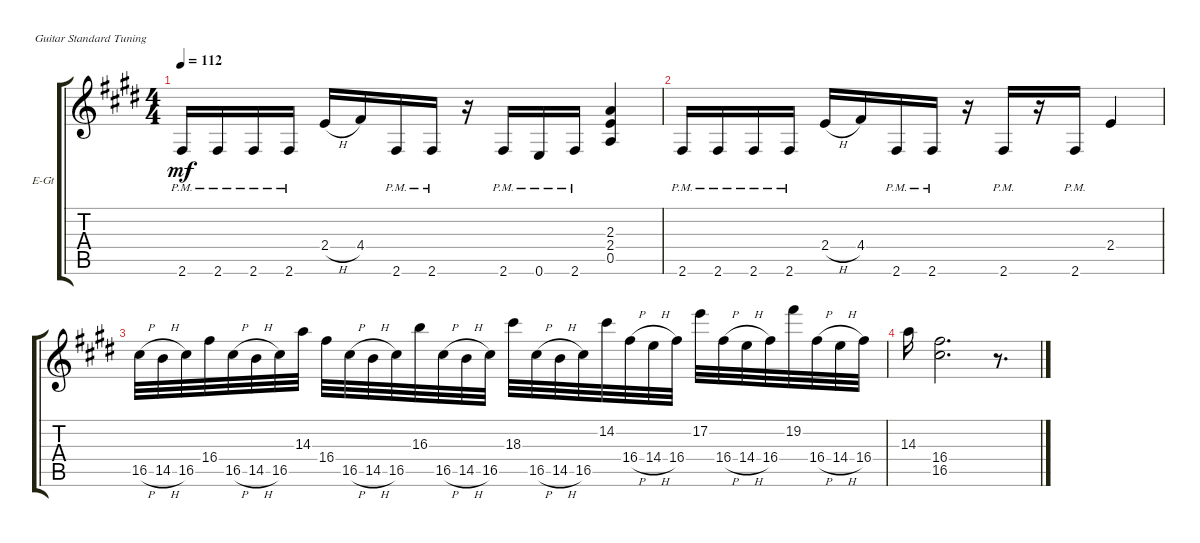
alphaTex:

\defaultSystemsLayout 4
\bracketExtendMode groupsimilarinstruments
\firstSystemTrackNameOrientation horizontal
\otherSystemsTrackNameOrientation horizontal
\track ("Electric Guitar" "E-Gt") {instrument overdrivenguitar}
\staff {score tabs}
\tuning (E4 B3 G3 D3 A2 E2)
\ts (4 4)
\tempo 112
\clef g2
\ks e
2.6{pm}.16{dy mf} 2.6{pm}.16 2.6{pm}.16 2.6{pm}.16 2.4{h}.16 4.4.16 2.6{pm}.16 2.6{pm}.16 r.16 2.6{pm}.16 0.6{pm}.16 2.6{pm}.16 (0.5 2.4 2.3).4 |
2.6{pm}.16 2.6{pm}.16 2.6{pm}.16 2.6{pm}.16 2.4{h}.16 4.4.16 2.6{pm}.16 2.6{pm}.16 r.16 2.6{pm}.16 r.16 2.6{pm}.16 2.4.4 |
16.5{h}.32 14.5{h}.32 16.5.32 16.4.32 16.5{h}.32 14.5{h}.32 16.5.32 14.3.32 16.4.32 16.5{h}.32 14.5{h}.32 16.5.32 16.3.32 16.5{h}.32 14.5{h}.32 16.5.32 18.3.32 16.5{h}.32 14.5{h}.32 16.5.32 14.2.32 16.4{h}.32 14.4{h}.32 16.4.32 17.2.32 16.4{h}.32 14.4{h}.32 16.4.32 19.2.32 16.4{h}.32 14.4{h}.32 16.4.32 |
14.3.16 (16.4 16.5).2{d} r.8{d}
